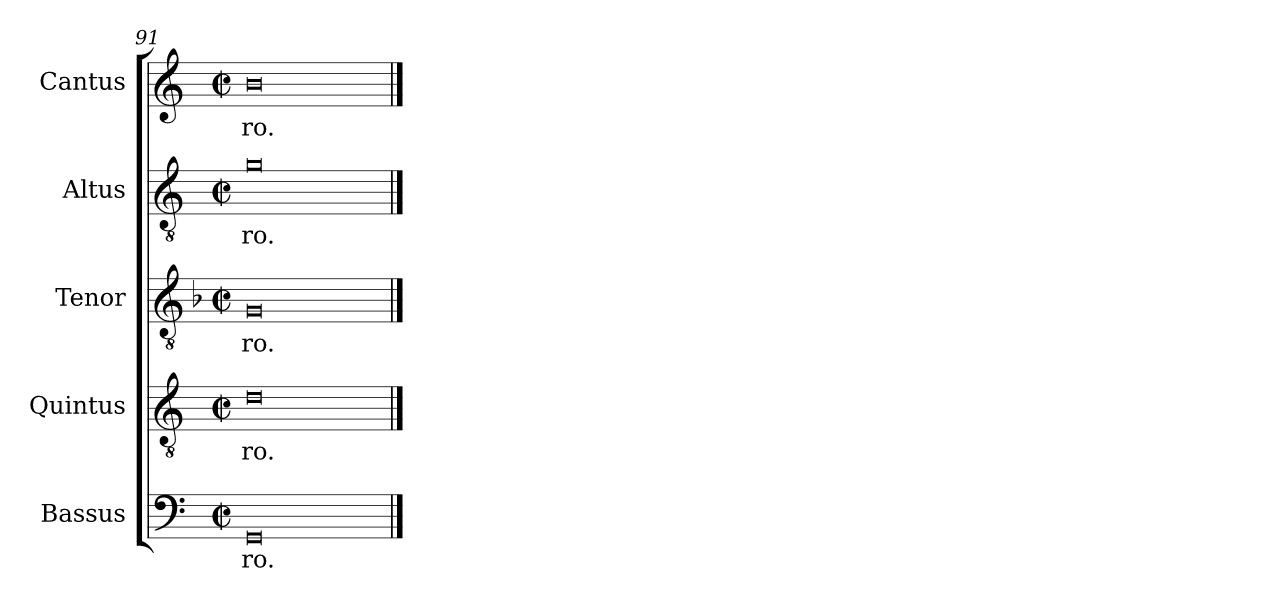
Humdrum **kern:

**kern	**text	**kern	**text	**kern	**text	**kern	**text	**kern	**text
*part5	*part5	*part4	*part4	*part3	*part3	*part2	*part2	*part1	*part1
*staff5	*staff5	*staff4	*staff4	*staff3	*staff3	*staff2	*staff2	*staff1	*staff1
*I"Bassus	*	*I"Quintus	*	*I"Tenor	*	*I"Altus	*	*I"Cantus	*
*clefF4	*	*clefGv2	*	*clefGv2	*	*clefGv2	*	*clefG2	*
*k[]	*	*k[]	*	*k[b-]	*	*k[]	*	*k[]	*
*C:	*	*C:	*	*F:	*	*C:	*	*C:	*
*M2/2	*	*M2/2	*	*M2/2	*	*M2/2	*	*M2/2	*
*met(c|)	*	*met(c|)	*	*met(c|)	*	*met(c|)	*	*met(c|)	*
=91	=91	=91	=91	=91	=91	=91	=91	=91	=91
!	!LO:LY:b:cj	!	!LO:LY:b	!	!LO:LY:b:cj	!	!LO:LY:b:cj	!	!LO:LY:b:cj
0GG	ro.	0d	ro.	0G	-ro.	0g	-ro.	0b	ro.
==	==	==	==	==	==	==	==	==	==
*-	*-	*-	*-	*-	*-	*-	*-	*-	*-
